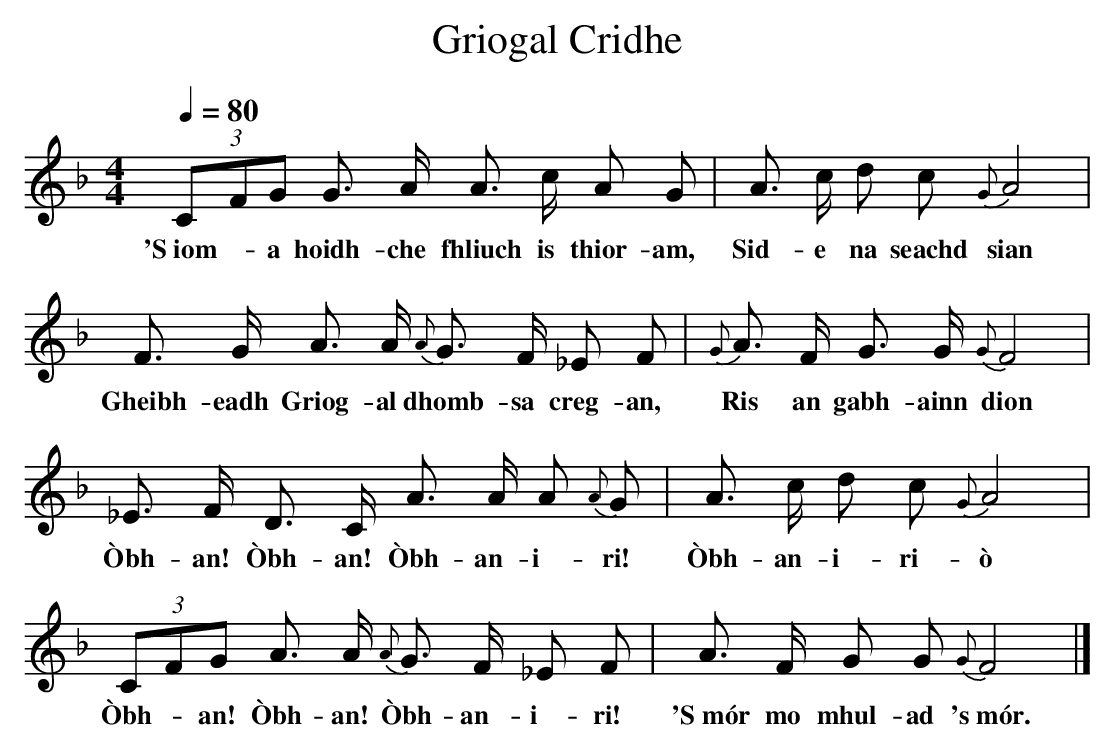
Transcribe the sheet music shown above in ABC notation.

X:1
T:Griogal Cridhe
Q:1/4=80     %Tempo
M:4/4     %Meter
L:1/8     %
K:F
(3:2CFG G3/2 A/ A3/2 c/ A G |A3/2 c/ d c {G}A4 |
w: 'S~iom-*a hoidh-che fhliuch is thior-am, Sid-e na seachd sian
F3/2 G/ A3/2 A/ {A}G3/2 F/ _E F |{G}A3/2 F/ G3/2 G/ {G}F4 |
w:Gheibh-eadh Griog-al dhomb-sa creg-an, Ris an gabh-ainn dion
_E3/2 F/ D3/2 C/ A3/2 A/ A {A}G |A3/2 c/ d c {G}A4 |
w:Òbh-an! Òbh-an! Òbh-an-i-ri! Òbh-an-i-ri-ò
(3:2CFG A3/2 A/ {A}G3/2 F/ _E F |A3/2 F/ G G {G}F4 |]
w:Òbh-*an! Òbh-an! Òbh-an-i-ri!  'S~mór mo mhul-ad 's~mór.
